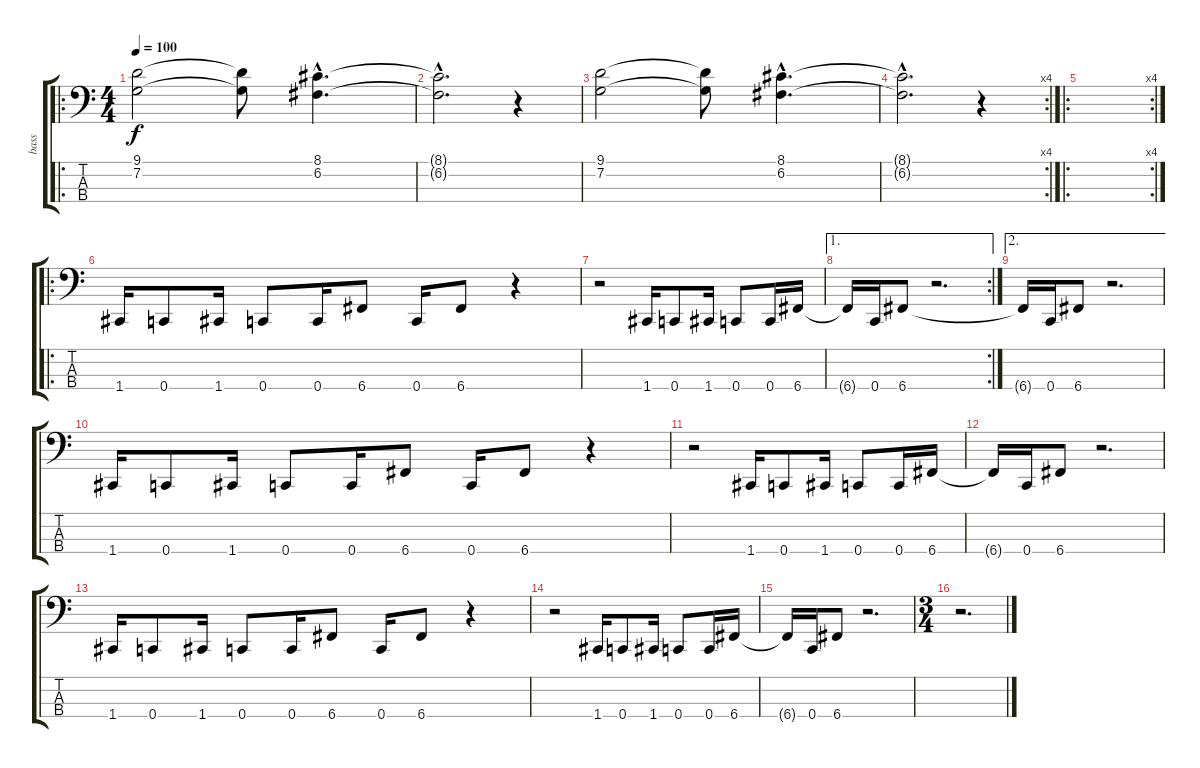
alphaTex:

\track ("bass" "bass") {instrument electricbassfinger}
\staff {score tabs}
\tuning (F2 C2 G1 C1) {hide}
\ro
\ts (4 4)
\tempo 100
\clef f4
\ks c
(9.1 7.2).2{dy f} (9.1{t} 7.2{t}).8 (8.1{hac} 6.2{hac}).4{d} |
(8.1{hac t} 6.2{hac t}).2{d} r.4 |
(9.1 7.2).2 (9.1{t} 7.2{t}).8 (8.1{hac} 6.2{hac}).4{d} |
\rc 4
(8.1{hac t} 6.2{hac t}).2{d} r.4 |
\ro
\rc 4
|
\ro
1.4.16 0.4.8 1.4.16 0.4.8 0.4.16 6.4.8 0.4.16 6.4.8 r.4 |
r.2 1.4.16 0.4.8 1.4.16 0.4.8 0.4.16 6.4.16 |
\ae 1
\rc 2
6.4{t}.16 0.4.16 6.4.8 r.2{d} |
\ae 2
6.4{t}.16 0.4.16 6.4.8 r.2{d} |
1.4.16 0.4.8 1.4.16 0.4.8 0.4.16 6.4.8 0.4.16 6.4.8 r.4 |
r.2 1.4.16 0.4.8 1.4.16 0.4.8 0.4.16 6.4.16 |
6.4{t}.16 0.4.16 6.4.8 r.2{d} |
1.4.16 0.4.8 1.4.16 0.4.8 0.4.16 6.4.8 0.4.16 6.4.8 r.4 |
r.2 1.4.16 0.4.8 1.4.16 0.4.8 0.4.16 6.4.16 |
6.4{t}.16 0.4.16 6.4.8 r.2{d} |
\ts (3 4)
r.2{d}
